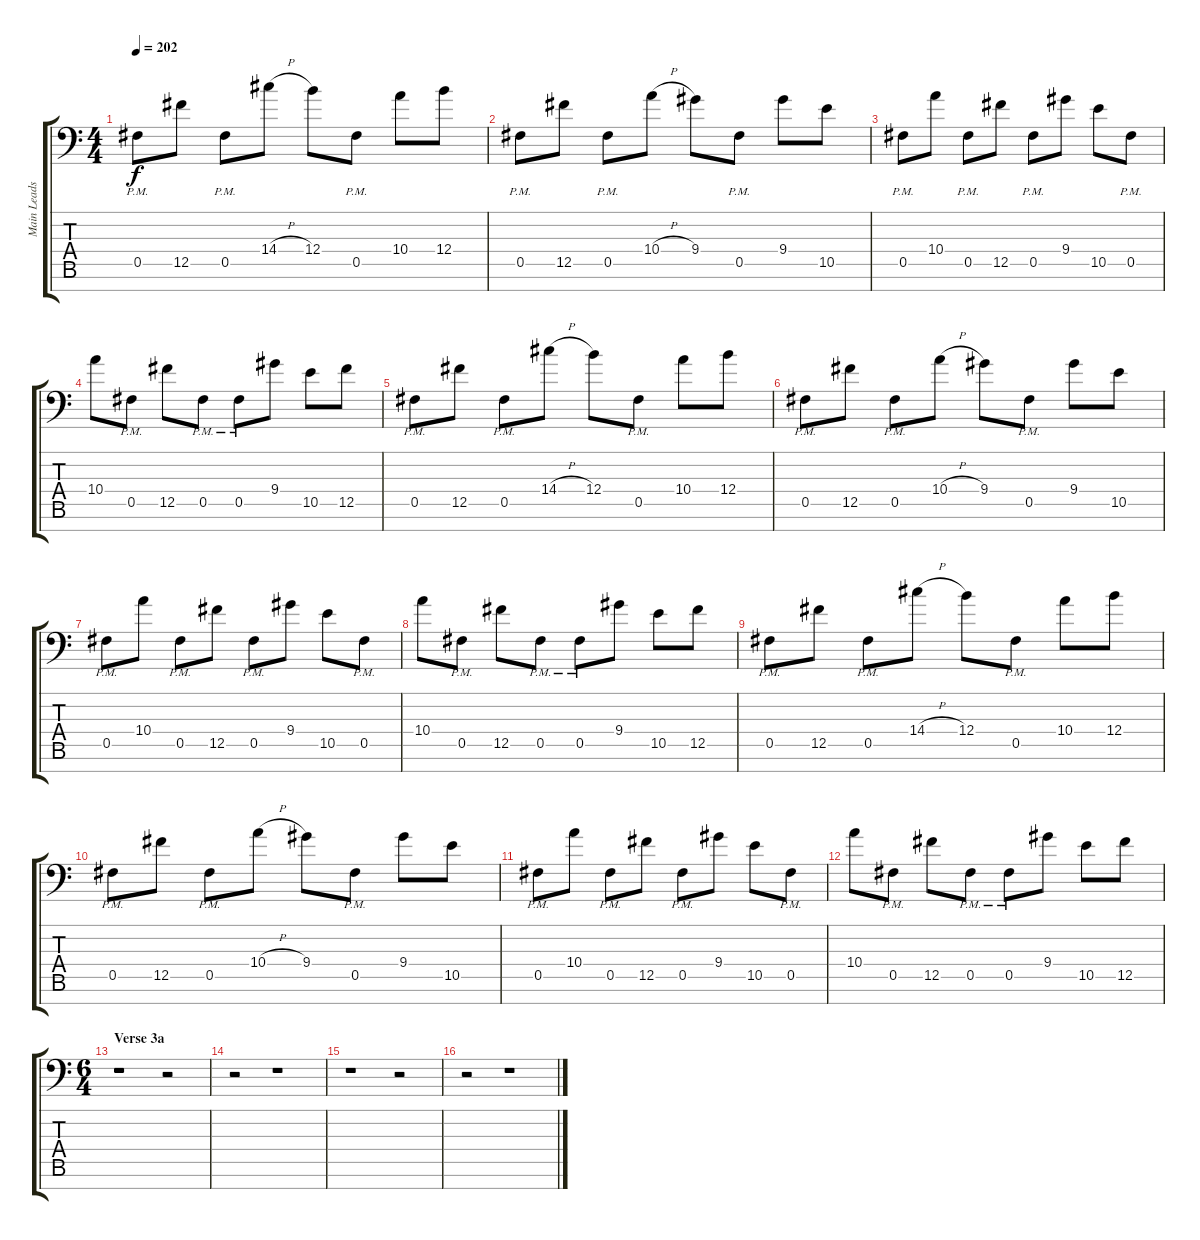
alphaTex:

\track ("Main Leads" "Main Leads") {instrument distortionguitar}
\staff {score tabs}
\tuning (Db4 Ab3 E3 B2 Gb2 Db2 Gb1) {hide}
\ts (4 4)
\tempo 202
\clef f4
\ks c
0.5{pm}.8{dy f} 12.5.8 0.5{pm}.8 14.4{h}.8 12.4.8 0.5{pm}.8 10.4.8 12.4.8 |
0.5{pm}.8 12.5.8 0.5{pm}.8 10.4{h}.8 9.4.8 0.5{pm}.8 9.4.8 10.5.8 |
0.5{pm}.8 10.4.8 0.5{pm}.8 12.5.8 0.5{pm}.8 9.4.8 10.5.8 0.5{pm}.8 |
10.4.8 0.5{pm}.8 12.5.8 0.5{pm}.8 0.5{pm}.8 9.4.8 10.5.8 12.5.8 |
0.5{pm}.8 12.5.8 0.5{pm}.8 14.4{h}.8 12.4.8 0.5{pm}.8 10.4.8 12.4.8 |
0.5{pm}.8 12.5.8 0.5{pm}.8 10.4{h}.8 9.4.8 0.5{pm}.8 9.4.8 10.5.8 |
0.5{pm}.8 10.4.8 0.5{pm}.8 12.5.8 0.5{pm}.8 9.4.8 10.5.8 0.5{pm}.8 |
10.4.8 0.5{pm}.8 12.5.8 0.5{pm}.8 0.5{pm}.8 9.4.8 10.5.8 12.5.8 |
0.5{pm}.8 12.5.8 0.5{pm}.8 14.4{h}.8 12.4.8 0.5{pm}.8 10.4.8 12.4.8 |
0.5{pm}.8 12.5.8 0.5{pm}.8 10.4{h}.8 9.4.8 0.5{pm}.8 9.4.8 10.5.8 |
0.5{pm}.8 10.4.8 0.5{pm}.8 12.5.8 0.5{pm}.8 9.4.8 10.5.8 0.5{pm}.8 |
10.4.8 0.5{pm}.8 12.5.8 0.5{pm}.8 0.5{pm}.8 9.4.8 10.5.8 12.5.8 |
\ts (6 4)
\section ("" "Verse 3a")
r.1 r.2 |
r.2 r.1 |
r.1 r.2 |
r.2 r.1
